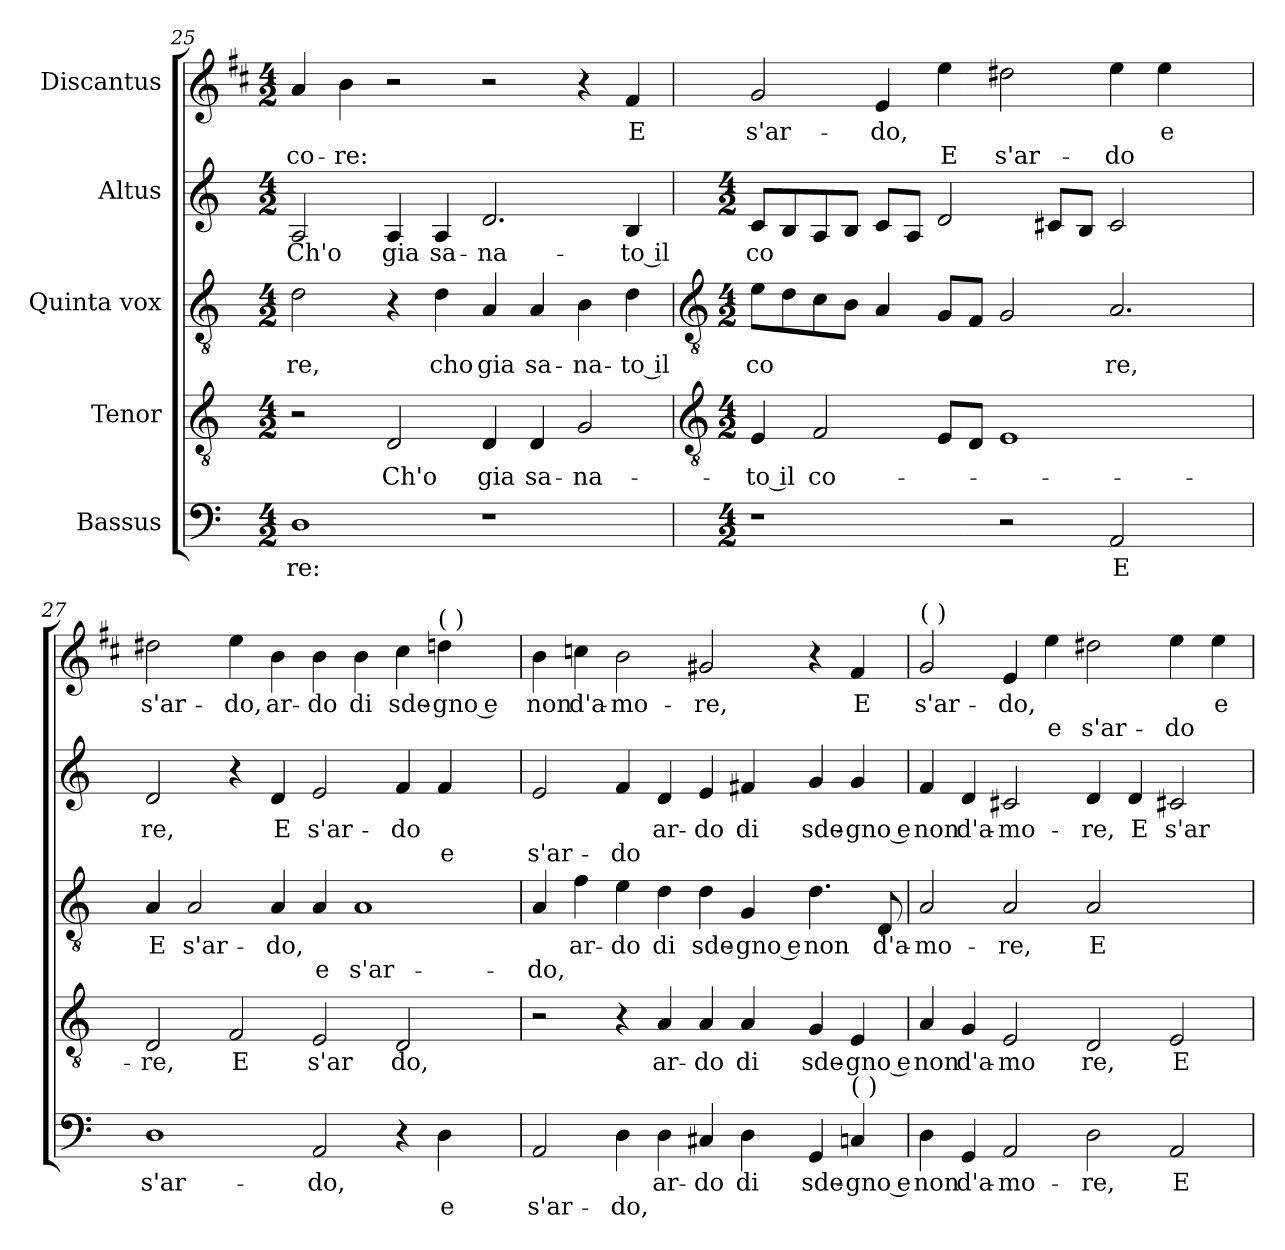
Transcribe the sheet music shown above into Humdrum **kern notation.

**kern	**text	**text	**kern	**text	**kern	**text	**text	**kern	**text	**text	**kern	**text	**text
*part5	*part5	*part5	*part4	*part4	*part3	*part3	*part3	*part2	*part2	*part2	*part1	*part1	*part1
*staff5	*staff5	*staff5	*staff4	*staff4	*staff3	*staff3	*staff3	*staff2	*staff2	*staff2	*staff1	*staff1	*staff1
*I"Bassus	*	*	*I"Tenor	*	*I"Quinta vox	*	*	*I"Altus	*	*	*I"Discantus	*	*
!!LO:LB:g=z
*clefF4	*	*	*clefGv2	*	*clefGv2	*	*	*clefG2	*	*	*clefG2	*	*
*	*	*	*	*	*	*	*	*	*	*	*ITrd1c2	*	*
*k[]	*	*	*k[]	*	*k[]	*	*	*k[]	*	*	*k[]	*	*
*C:	*	*	*C:	*	*C:	*	*	*C:	*	*	*C:	*	*
*M4/2	*	*	*M4/2	*	*M4/2	*	*	*M4/2	*	*	*M4/2	*	*
=25	=25	=25	=25	=25	=25	=25	=25	=25	=25	=25	=25	=25	=25
!	!LO:LY:b	!	!	!	!	!LO:LY:b	!	!	!LO:LY:b	!	!	!	!LO:LY:b
1D	-re:	.	2r	.	2d	-re,	.	2A	Ch'o	.	4g	.	co-
!	!	!	!	!	!	!	!	!	!	!	!	!	!LO:LY:b
.	.	.	.	.	.	.	.	.	.	.	4a	.	-re:
!	!	!	!	!LO:LY:b	!	!	!	!	!LO:LY:b	!	!	!	!
.	.	.	2D	Ch'o	4r	.	.	4A	gia	.	2r	.	.
!	!	!	!	!	!	!LO:LY:b	!	!	!LO:LY:b	!	!	!	!
.	.	.	.	.	4d	cho	.	4A	sa-	.	.	.	.
!	!	!	!	!LO:LY:b	!	!LO:LY:b	!	!	!LO:LY:b	!	!	!	!
1r	.	.	4D	gia	4A	gia	.	2.d	-na-	.	2r	.	.
!	!	!	!	!LO:LY:b	!	!LO:LY:b	!	!	!	!	!	!	!
.	.	.	4D	sa-	4A	sa-	.	.	.	.	.	.	.
!	!	!	!	!LO:LY:b	!	!LO:LY:b	!	!	!	!	!	!	!
.	.	.	2G	-na-	4B	-na-	.	.	.	.	4r	.	.
!	!	!	!	!	!	!LO:LY:b	!	!	!LO:LY:b	!	!	!LO:LY:b	!
.	.	.	.	.	4d	-to il	.	4B	-to il	.	4e	E	.
!!LO:LB:g=z
=26	=26	=26	=26	=26	=26	=26	=26	=26	=26	=26	=26	=26	=26
*	*	*	*clefGv2	*	*clefGv2	*	*	*	*	*	*	*	*
*M4/2	*	*	*M4/2	*	*M4/2	*	*	*M4/2	*	*	*	*	*
!	!	!	!	!LO:LY:b	!	!LO:LY:b	!	!	!LO:LY:b	!	!	!LO:LY:b	!
1r	.	.	4E	-to il	8eL	co	.	8cL	co	.	2f	s'ar-	.
.	.	.	.	.	8d	.	.	8B	.	.	.	.	.
!	!	!	!	!LO:LY:b	!	!	!	!	!	!	!	!	!
.	.	.	2F	co-	8c	.	.	8A	.	.	.	.	.
.	.	.	.	.	8BJ	.	.	8BJ	.	.	.	.	.
!	!	!	!	!	!	!	!	!	!	!	!	!LO:LY:b	!
.	.	.	.	.	4A	.	.	8cL	.	.	4d	-do,	.
.	.	.	.	.	.	.	.	8AJ	.	.	.	.	.
!	!	!	!	!	!	!	!	!	!	!	!	!	!LO:LY:b
.	.	.	8EL	.	8GL	.	.	2d	.	.	4dd	.	E
.	.	.	8DJ	.	8FJ	.	.	.	.	.	.	.	.
!	!	!	!	!	!	!	!	!	!	!	!	!	!LO:LY:b
2r	.	.	1E	.	2G	.	.	.	.	.	2cc#X	.	s'ar-
.	.	.	.	.	.	.	.	8c#L	.	.	.	.	.
.	.	.	.	.	.	.	.	8BJ	.	.	.	.	.
!	!LO:LY:b	!	!	!	!	!LO:LY:b	!	!	!	!	!	!	!LO:LY:b
2AA	E	.	.	.	2.A	re,	.	2c#	.	.	4dd	.	-do
!	!	!	!	!	!	!	!	!	!	!	!	!LO:LY:b	!
.	.	.	.	.	.	.	.	.	.	.	4dd	e	.
4ryy	.	.	4ryy	.	.	.	.	4ryy	.	.	4ryy	.	.
=27	=27	=27	=27	=27	=27	=27	=27	=27	=27	=27	=27	=27	=27
!	!LO:LY:b	!	!	!LO:LY:b	!	!LO:LY:b	!	!	!LO:LY:b	!	!	!LO:LY:b	!
1D	s'ar-	.	2D	-re,	4A	E	.	2d	re,	.	2cc#X	s'ar-	.
!	!	!	!	!	!	!LO:LY:b	!	!	!	!	!	!	!
.	.	.	.	.	2A	s'ar-	.	.	.	.	.	.	.
!	!	!	!	!LO:LY:b	!	!	!	!	!	!	!	!LO:LY:b	!
.	.	.	2F	E	.	.	.	4r	.	.	4dd	-do,	.
!	!	!	!	!	!	!LO:LY:b	!	!	!LO:LY:b	!	!	!LO:LY:b	!
.	.	.	.	.	4A	-do,	.	4d	E	.	4a	ar-	.
!	!LO:LY:b	!	!	!LO:LY:b	!	!	!LO:LY:b	!	!LO:LY:b	!	!	!LO:LY:b	!
2AA	-do,	.	2E	s'ar	4A	.	e	2e	s'ar-	.	4a	-do	.
!	!	!	!	!	!	!	!LO:LY:b	!	!	!	!	!LO:LY:b	!
.	.	.	.	.	1A	.	s'ar-	.	.	.	4a	di	.
!	!	!	!	!LO:LY:b	!	!	!	!	!LO:LY:b	!	!	!LO:LY:b	!
4r	.	.	2D	do,	.	.	.	4f	-do	.	4b	sde-	.
!	!	!	!	!	!	!	!	!	!	!	!LO:TX:a:t=(  )	!	!
!	!	!LO:LY:b	!	!	!	!	!	!	!	!LO:LY:b	!	!LO:LY:b	!
4D	.	e	.	.	.	.	.	4f	.	e	4cc	-gno e	.
4ryy	.	.	4ryy	.	.	.	.	4ryy	.	.	4ryy	.	.
=28	=28	=28	=28	=28	=28	=28	=28	=28	=28	=28	=28	=28	=28
!	!	!LO:LY:b	!	!	!	!	!LO:LY:b	!	!	!LO:LY:b	!	!LO:LY:b	!
2AA	.	s'ar-	2r	.	4A	.	-do,	2e	.	s'ar-	4a	non	.
!	!	!	!	!	!	!LO:LY:b	!	!	!	!	!	!LO:LY:b	!
.	.	.	.	.	4f	ar-	.	.	.	.	4b-X	d'a-	.
!	!	!LO:LY:b	!	!	!	!LO:LY:b	!	!	!	!LO:LY:b	!	!LO:LY:b	!
4D	.	-do,	4r	.	4e	-do	.	4f	.	-do	2a	-mo-	.
!	!LO:LY:b	!	!	!LO:LY:b	!	!LO:LY:b	!	!	!LO:LY:b	!	!	!	!
4D	ar-	.	4A	ar-	4d	di	.	4d	ar-	.	.	.	.
!	!LO:LY:b	!	!	!LO:LY:b	!	!LO:LY:b	!	!	!LO:LY:b	!	!	!LO:LY:b	!
4C#X	-do	.	4A	-do	4d	sde-	.	4e	-do	.	2f#X	-re,	.
!	!LO:LY:b	!	!	!LO:LY:b	!	!LO:LY:b	!	!	!LO:LY:b	!	!	!	!
4D	di	.	4A	di	4G	-gno e	.	4f#X	di	.	.	.	.
!	!LO:LY:b	!	!	!LO:LY:b	!	!LO:LY:b	!	!	!LO:LY:b	!	!	!	!
4GG	sde-	.	4G	sde-	4.d	non	.	4g	sde-	.	4r	.	.
!LO:TX:a:t=(  )	!	!	!	!	!	!	!	!	!	!	!	!	!
!	!LO:LY:b	!	!	!LO:LY:b	!	!	!	!	!LO:LY:b	!	!	!LO:LY:b	!
4C	-gno e	.	4E	-gno e	.	.	.	4g	-gno e	.	4e	E	.
!	!	!	!	!	!	!LO:LY:b	!	!	!	!	!	!	!
.	.	.	.	.	8D	d'a-	.	.	.	.	.	.	.
!!LO:LB:g=z
=29	=29	=29	=29	=29	=29	=29	=29	=29	=29	=29	=29	=29	=29
!	!	!	!	!	!	!	!	!	!	!	!LO:TX:a:t=(  )	!	!
!	!LO:LY:b	!	!	!LO:LY:b	!	!LO:LY:b	!	!	!LO:LY:b	!	!	!LO:LY:b	!
4D	non	.	4A	non	2A	-mo-	.	4f	non	.	2f	s'ar-	.
!	!LO:LY:b	!	!	!LO:LY:b	!	!	!	!	!LO:LY:b	!	!	!	!
4GG	d'a-	.	4G	d'a-	.	.	.	4d	d'a-	.	.	.	.
!	!LO:LY:b	!	!	!LO:LY:b	!	!LO:LY:b	!	!	!LO:LY:b	!	!	!LO:LY:b	!
2AA	-mo-	.	2E	-mo	2A	-re,	.	2c#X	-mo-	.	4d	-do,	.
!	!	!	!	!	!	!	!	!	!	!	!	!	!LO:LY:b
.	.	.	.	.	.	.	.	.	.	.	4dd	.	e
!	!LO:LY:b	!	!	!LO:LY:b	!	!LO:LY:b	!	!	!LO:LY:b	!	!	!	!LO:LY:b
2D	-re,	.	2D	re,	2A	E	.	4d	-re,	.	2cc#X	.	s'ar-
!	!	!	!	!	!	!	!	!	!LO:LY:b	!	!	!	!
.	.	.	.	.	.	.	.	4d	E	.	.	.	.
!	!LO:LY:b	!	!	!LO:LY:b	!	!	!	!	!LO:LY:b	!	!	!	!LO:LY:b
2AA	E	.	2E	E	2ryy	.	.	2c#X	s'ar-	.	4dd	.	-do
!	!	!	!	!	!	!	!	!	!	!	!	!LO:LY:b	!
.	.	.	.	.	.	.	.	.	.	.	4dd	e	.
=	=	=	=	=	=	=	=	=	=	=	=	=	=
*-	*-	*-	*-	*-	*-	*-	*-	*-	*-	*-	*-	*-	*-
